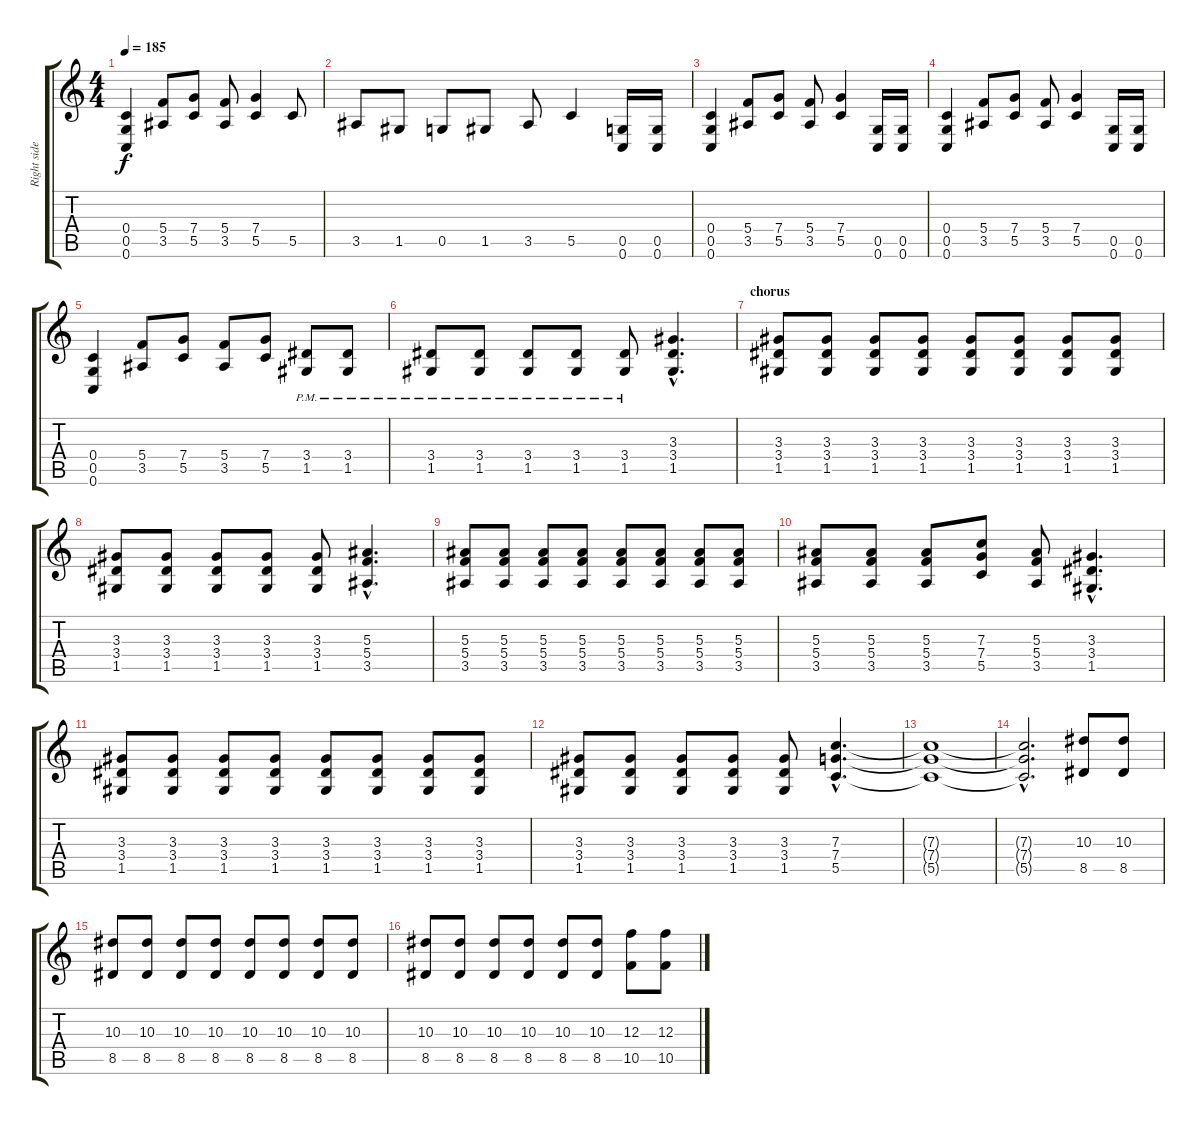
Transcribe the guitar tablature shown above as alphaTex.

\track ("Right side" "Right side") {instrument distortionguitar}
\staff {score tabs}
\tuning (D4 A3 F3 C3 G2 C2) {hide}
\ts (4 4)
\tempo 185
\clef g2
\ks c
(0.4 0.5 0.6).4{dy f} (5.4 3.5).8 (7.4 5.5).8 (5.4 3.5).8 (7.4 5.5).4 5.5.8 |
3.5.8 1.5.8 0.5.8 1.5.8 3.5.8 5.5.4 (0.5 0.6).16 (0.5 0.6).16 |
(0.4 0.5 0.6).4 (5.4 3.5).8 (7.4 5.5).8 (5.4 3.5).8 (7.4 5.5).4 (0.5 0.6).16 (0.5 0.6).16 |
(0.4 0.5 0.6).4 (5.4 3.5).8 (7.4 5.5).8 (5.4 3.5).8 (7.4 5.5).4 (0.5 0.6).16 (0.5 0.6).16 |
(0.4 0.5 0.6).4 (5.4 3.5).8 (7.4 5.5).8 (5.4 3.5).8 (7.4 5.5).8 (3.4{pm} 1.5{pm}).8 (3.4{pm} 1.5{pm}).8 |
(3.4{pm} 1.5{pm}).8 (3.4{pm} 1.5{pm}).8 (3.4{pm} 1.5{pm}).8 (3.4{pm} 1.5{pm}).8 (3.4{pm} 1.5{pm}).8 (3.3{hac} 3.4{hac} 1.5{hac}).4{d} |
\section ("" "chorus")
(3.3 3.4 1.5).8 (3.3 3.4 1.5).8 (3.3 3.4 1.5).8 (3.3 3.4 1.5).8 (3.3 3.4 1.5).8 (3.3 3.4 1.5).8 (3.3 3.4 1.5).8 (3.3 3.4 1.5).8 |
(3.3 3.4 1.5).8 (3.3 3.4 1.5).8 (3.3 3.4 1.5).8 (3.3 3.4 1.5).8 (3.3 3.4 1.5).8 (5.3{hac} 5.4{hac} 3.5{hac}).4{d} |
(5.3 5.4 3.5).8 (5.3 5.4 3.5).8 (5.3 5.4 3.5).8 (5.3 5.4 3.5).8 (5.3 5.4 3.5).8 (5.3 5.4 3.5).8 (5.3 5.4 3.5).8 (5.3 5.4 3.5).8 |
(5.3 5.4 3.5).8 (5.3 5.4 3.5).8 (5.3 5.4 3.5).8 (7.3 7.4 5.5).8 (5.3 5.4 3.5).8 (3.3{hac} 3.4{hac} 1.5{hac}).4{d} |
(3.3 3.4 1.5).8 (3.3 3.4 1.5).8 (3.3 3.4 1.5).8 (3.3 3.4 1.5).8 (3.3 3.4 1.5).8 (3.3 3.4 1.5).8 (3.3 3.4 1.5).8 (3.3 3.4 1.5).8 |
(3.3 3.4 1.5).8 (3.3 3.4 1.5).8 (3.3 3.4 1.5).8 (3.3 3.4 1.5).8 (3.3 3.4 1.5).8 (7.3{hac} 7.4{hac} 5.5{hac}).4{d} |
(7.3{t} 7.4{t} 5.5{t}).1 |
(7.3{hac t} 7.4{hac t} 5.5{hac t}).2{d} (10.3 8.5).8 (10.3 8.5).8 |
(10.3 8.5).8 (10.3 8.5).8 (10.3 8.5).8 (10.3 8.5).8 (10.3 8.5).8 (10.3 8.5).8 (10.3 8.5).8 (10.3 8.5).8 |
(10.3 8.5).8 (10.3 8.5).8 (10.3 8.5).8 (10.3 8.5).8 (10.3 8.5).8 (10.3 8.5).8 (12.3 10.5).8 (12.3 10.5).8
